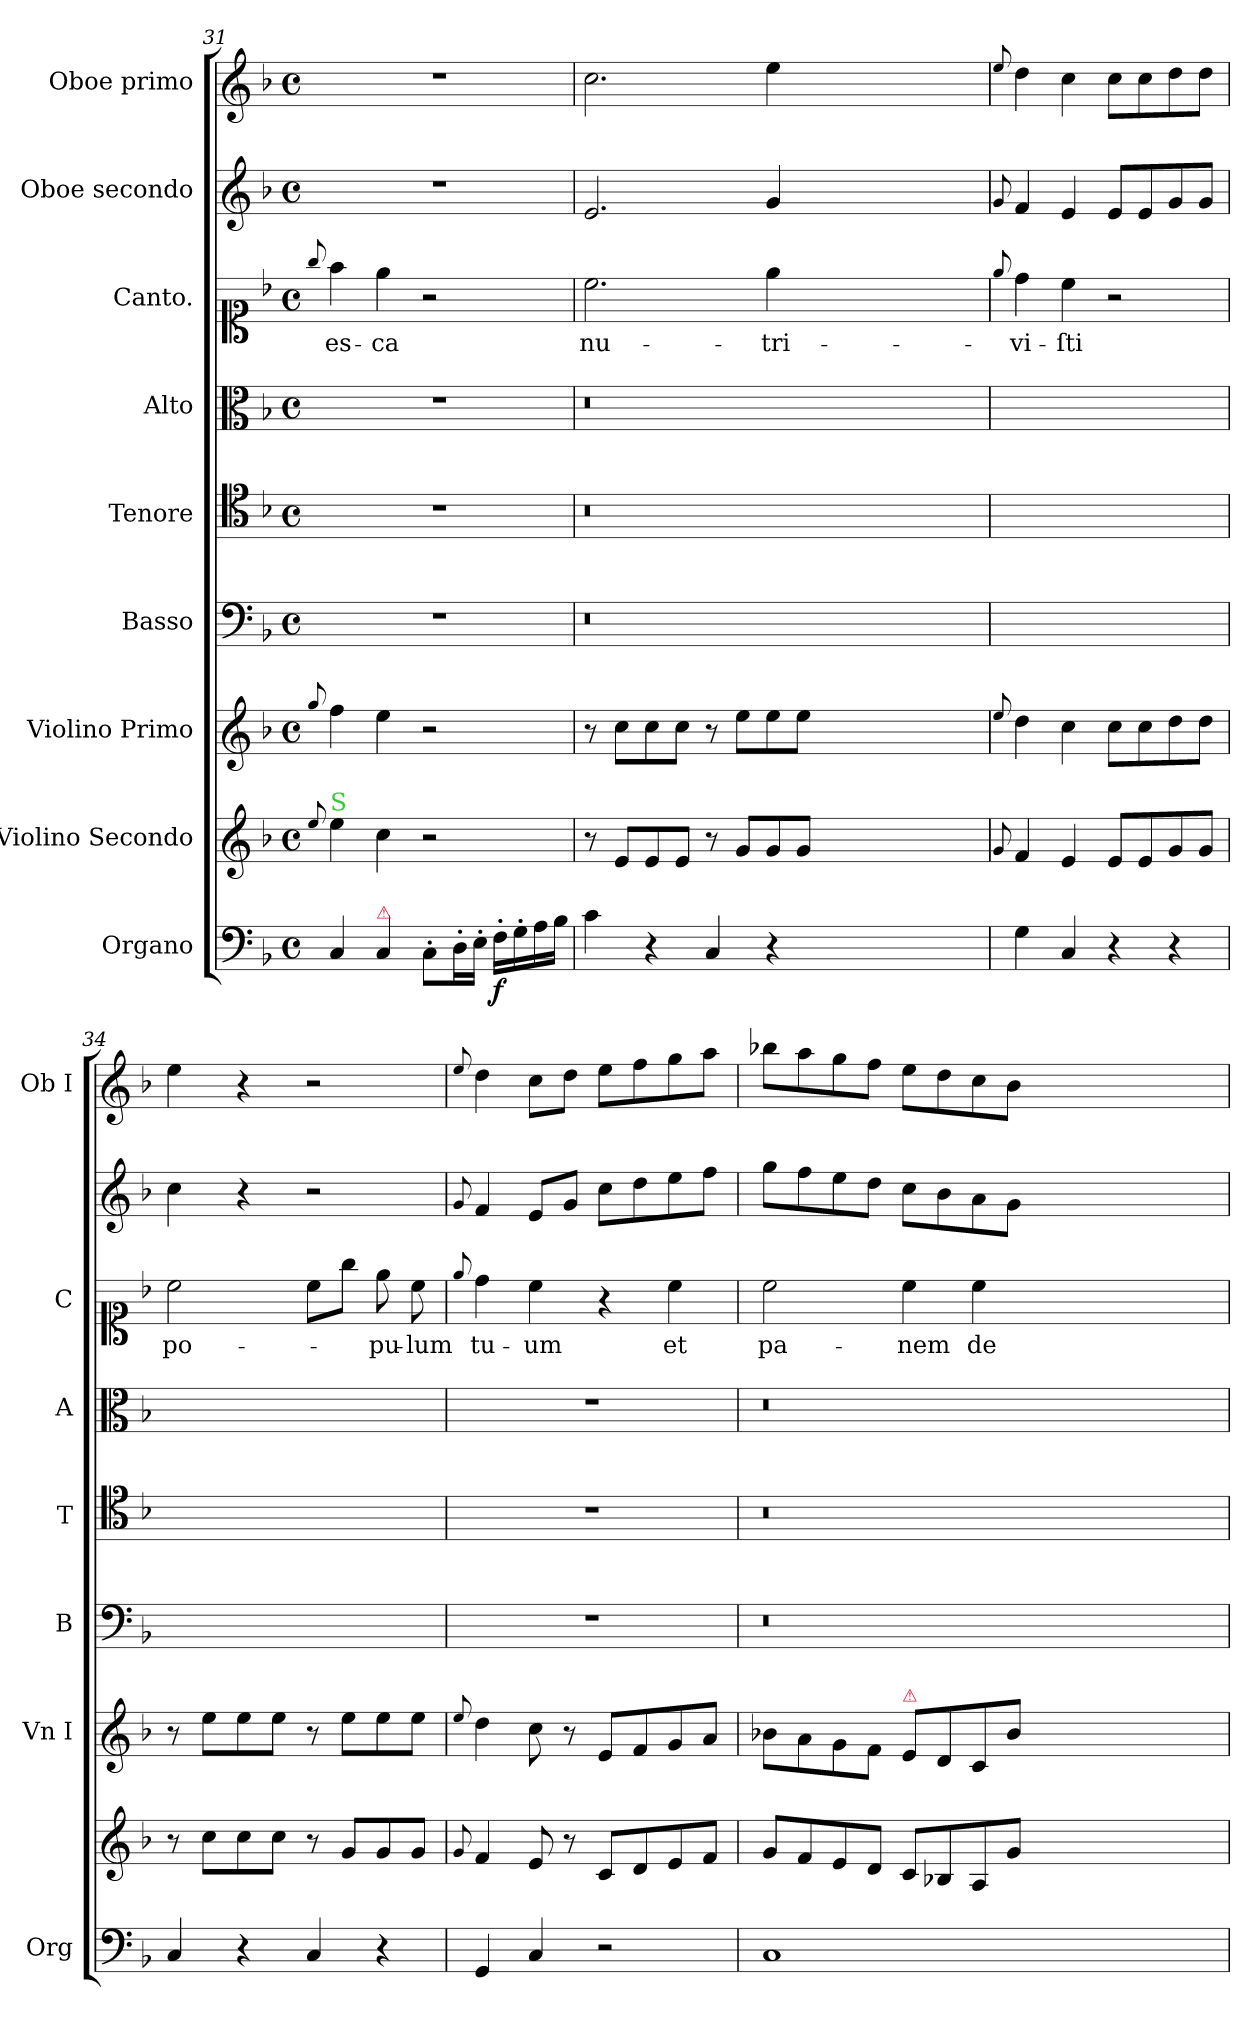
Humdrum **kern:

**kern	**dynam	**kern	**kern	**kern	**kern	**kern	**kern	**text	**kern	**kern
*part9	*part9	*part8	*part7	*part6	*part5	*part4	*part3	*part3	*part2	*part1
*staff9	*staff9	*staff8	*staff7	*staff6	*staff5	*staff4	*staff3	*staff3	*staff2	*staff1
*I"Organo	*	*I"Violino Secondo	*I"Violino Primo	*I"Basso	*I"Tenore	*I"Alto	*I"Canto.	*	*I"Oboe secondo	*I"Oboe primo
*I'Org	*	*	*I'Vn I	*I'B	*I'T	*I'A	*I'C	*	*	*I'Ob I
*clefF4	*	*clefG2	*clefG2	*clefF4	*clefC4	*clefC3	*clefC1	*	*clefG2	*clefG2
*k[b-]	*	*k[b-]	*k[b-]	*k[b-]	*k[b-]	*k[b-]	*k[b-]	*	*k[b-]	*k[b-]
*d:	*	*d:	*d:	*d:	*d:	*d:	*d:	*	*d:	*d:
*M4/4	*	*M4/4	*M4/4	*M4/4	*M4/4	*M4/4	*M4/4	*	*M4/4	*M4/4
*met(c)	*	*met(c)	*met(c)	*met(c)	*met(c)	*met(c)	*met(c)	*	*met(c)	*met(c)
=31	=31	=31	=31	=31	=31	=31	=31	=31	=31	=31
.	.	8qqee/	8qqgg/	.	.	.	8qqgg/	.	.	.
!	!	!LO:TX:a:color=limegreen:t=S	!	!	!	!	!	!	!	!
4C/	.	4ee\	4ff\	1r	1r	1r	4ff\	es-	1r	1r
!LO:TX:a:color=crimson:t=⚠	!	!	!	!	!	!	!	!	!	!
4C/	.	4cc\	4ee\	.	.	.	4ee\	-ca	.	.
8C'\L	.	2r	2r	.	.	.	2r	.	.	.
16D'\L	.	.	.	.	.	.	.	.	.	.
16E'\JJ	.	.	.	.	.	.	.	.	.	.
!	!LO:DY:b	!	!	!	!	!	!	!	!	!
16F'\LL	f	.	.	.	.	.	.	.	.	.
16G'\	.	.	.	.	.	.	.	.	.	.
16A\	.	.	.	.	.	.	.	.	.	.
16B-\JJ	.	.	.	.	.	.	.	.	.	.
=32	=32	=32	=32	=32	=32	=32	=32	=32	=32	=32
4c\	.	8r	8r	0.r	0.r	0.r	2.cc\	nu-	2.e/	2.cc\
.	.	8e/L	8cc\L	.	.	.	.	.	.	.
4r	.	8e/	8cc\	.	.	.	.	.	.	.
.	.	8e/J	8cc\J	.	.	.	.	.	.	.
4C/	.	8r	8r	.	.	.	.	.	.	.
.	.	8g/L	8ee\L	.	.	.	.	.	.	.
4r	.	8g/	8ee\	.	.	.	4ee\	-tri-	4g/	4ee\
.	.	8g/J	8ee\J	.	.	.	.	.	.	.
0ryy	.	0ryy	0ryy	.	.	.	0ryy	.	0ryy	0ryy
=33	=33	=33	=33	=33	=33	=33	=33	=33	=33	=33
.	.	8qqg/	8qqee/	.	.	.	8qqee/	.	8qqg/	8qqee/
4G\	.	4f/	4dd\	1ryy	1ryy	1ryy	4dd\	-vi-	4f/	4dd\
4C/	.	4e/	4cc\	.	.	.	4cc\	-ſti	4e/	4cc\
4r	.	8e/L	8cc\L	.	.	.	2r	.	8e/L	8cc\L
.	.	8e/	8cc\	.	.	.	.	.	8e/	8cc\
4r	.	8g/	8dd\	.	.	.	.	.	8g/	8dd\
.	.	8g/J	8dd\J	.	.	.	.	.	8g/J	8dd\J
=34	=34	=34	=34	=34	=34	=34	=34	=34	=34	=34
4C/	.	8r	8r	1ryy	1ryy	1ryy	2cc\	po-	4cc\	4ee\
.	.	8cc\L	8ee\L	.	.	.	.	.	.	.
4r	.	8cc\	8ee\	.	.	.	.	.	4r	4r
.	.	8cc\J	8ee\J	.	.	.	.	.	.	.
4C/	.	8r	8r	.	.	.	8cc\L	.	2r	2r
.	.	8g/L	8ee\L	.	.	.	8gg\J	.	.	.
4r	.	8g/	8ee\	.	.	.	8ee\	-pu-	.	.
.	.	8g/J	8ee\J	.	.	.	8cc\	-lum	.	.
=35	=35	=35	=35	=35	=35	=35	=35	=35	=35	=35
.	.	8qqg/	8qqee/	.	.	.	8qqee/	.	8qqg/	8qqee/
4GG/	.	4f/	4dd\	1r	1r	1r	4dd\	tu-	4f/	4dd\
4C/	.	8e/	8cc\	.	.	.	4cc\	-um	8e/L	8cc\L
.	.	8r	8r	.	.	.	.	.	8g/J	8dd\J
2r	.	8c/L	8e/L	.	.	.	4r	.	8cc\L	8ee\L
.	.	8d/	8f/	.	.	.	.	.	8dd\	8ff\
.	.	8e/	8g/	.	.	.	4cc\	et	8ee\	8gg\
.	.	8f/J	8a/J	.	.	.	.	.	8ff\J	8aa\J
=36	=36	=36	=36	=36	=36	=36	=36	=36	=36	=36
1C	.	8g/L	8b-X\L	0.r	0.r	0.r	2cc\	pa-	8gg\L	8bb-X\L
.	.	8f/	8a\	.	.	.	.	.	8ff\	8aa\
.	.	8e/	8g\	.	.	.	.	.	8ee\	8gg\
.	.	8d/J	8f\J	.	.	.	.	.	8dd\J	8ff\J
!	!	!	!LO:TX:a:color=crimson:t=⚠	!	!	!	!	!	!	!
.	.	8c/L	8e/L	.	.	.	4cc\	-nem	8cc\L	8ee\L
.	.	8B-X/	8d/	.	.	.	.	.	8b-\	8dd\
.	.	8A/	8c/	.	.	.	4cc\	de	8a\	8cc\
.	.	8g/J	8b-\J	.	.	.	.	.	8g\J	8b-\J
0ryy	.	0ryy	0ryy	.	.	.	0ryy	.	0ryy	0ryy
=	=	=	=	=	=	=	=	=	=	=
*-	*-	*-	*-	*-	*-	*-	*-	*-	*-	*-
